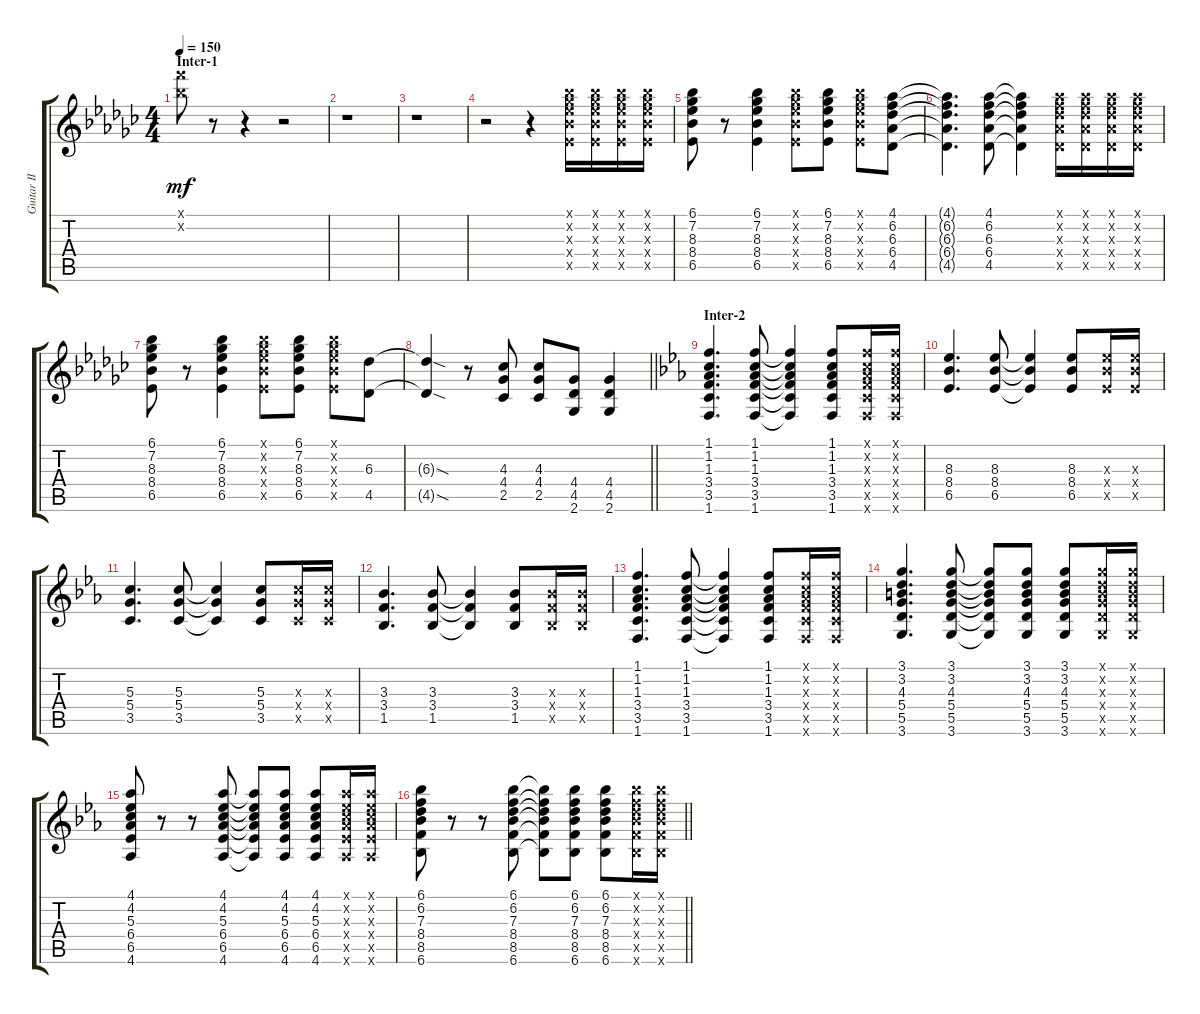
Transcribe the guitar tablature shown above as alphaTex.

\track ("Guitar II" "Guitar II") {instrument distortionguitar}
\staff {score tabs}
\tuning (E4 B3 G3 D3 A2 E2) {hide}
\ts (4 4)
\section ("" "Inter-1")
\tempo 150
\clef g2
\ks ebminor
(13.1{x} 11.2{x}).8{dy mf} r.8 r.4 r.2 |
r.1 |
r.1 |
r.2 r.4 (6.1{x} 7.2{x} 8.3{x} 8.4{x} 6.5{x}).16 (6.1{x} 7.2{x} 8.3{x} 8.4{x} 6.5{x}).16 (6.1{x} 7.2{x} 8.3{x} 8.4{x} 6.5{x}).16 (6.1{x} 7.2{x} 8.3{x} 8.4{x} 6.5{x}).16 |
(6.1 7.2 8.3 8.4 6.5).8 r.8 (6.1 7.2 8.3 8.4 6.5).4 (6.1{x} 7.2{x} 8.3{x} 8.4{x} 6.5{x}).8 (6.1 7.2 8.3 8.4 6.5).8 (6.1{x} 7.2{x} 8.3{x} 8.4{x} 6.5{x}).8 (4.1 6.2 6.3 6.4 4.5).8 |
(4.1{t} 6.2{t} 6.3{t} 6.4{t} 4.5{t}).4{d} (4.1 6.2 6.3 6.4 4.5).8 (4.1{t} 6.2{t} 6.3{t} 6.4{t} 4.5{t}).4 (4.1{x} 6.2{x} 6.3{x} 6.4{x} 4.5{x}).16 (4.1{x} 6.2{x} 6.3{x} 6.4{x} 4.5{x}).16 (4.1{x} 6.2{x} 6.3{x} 6.4{x} 4.5{x}).16 (4.1{x} 6.2{x} 6.3{x} 6.4{x} 4.5{x}).16 |
(6.1 7.2 8.3 8.4 6.5).8 r.8 (6.1 7.2 8.3 8.4 6.5).4 (6.1{x} 7.2{x} 8.3{x} 8.4{x} 6.5{x}).8 (6.1 7.2 8.3 8.4 6.5).8 (6.1{x} 7.2{x} 8.3{x} 8.4{x} 6.5{x}).8 (6.3 4.5).8 |
\barLineRight lightlight
(6.3{sod t} 4.5{sod t}).4 r.8 (4.3 4.4 2.5).8 (4.3 4.4 2.5).8 (4.4 4.5 2.6).8 (4.4 4.5 2.6).4 |
\section ("" "Inter-2")
\ks eb
(1.1 1.2 1.3 3.4 3.5 1.6).4{d} (1.1 1.2 1.3 3.4 3.5 1.6).8 (1.1{t} 1.2{t} 1.3{t} 3.4{t} 3.5{t} 1.6{t}).4 (1.1 1.2 1.3 3.4 3.5 1.6).8 (1.1{x} 1.2{x} 1.3{x} 3.4{x} 3.5{x} 1.6{x}).16 (1.1{x} 1.2{x} 1.3{x} 3.4{x} 3.5{x} 1.6{x}).16 |
(8.3 8.4 6.5).4{d} (8.3 8.4 6.5).8 (8.3{t} 8.4{t} 6.5{t}).4 (8.3 8.4 6.5).8 (8.3{x} 8.4{x} 6.5{x}).16 (8.3{x} 8.4{x} 6.5{x}).16 |
(5.3 5.4 3.5).4{d} (5.3 5.4 3.5).8 (5.3{t} 5.4{t} 3.5{t}).4 (5.3 5.4 3.5).8 (5.3{x} 5.4{x} 3.5{x}).16 (5.3{x} 5.4{x} 3.5{x}).16 |
(3.3 3.4 1.5).4{d} (3.3 3.4 1.5).8 (3.3{t} 3.4{t} 1.5{t}).4 (3.3 3.4 1.5).8 (3.3{x} 3.4{x} 1.5{x}).16 (3.3{x} 3.4{x} 1.5{x}).16 |
(1.1 1.2 1.3 3.4 3.5 1.6).4{d} (1.1 1.2 1.3 3.4 3.5 1.6).8 (1.1{t} 1.2{t} 1.3{t} 3.4{t} 3.5{t} 1.6{t}).4 (1.1 1.2 1.3 3.4 3.5 1.6).8 (1.1{x} 1.2{x} 1.3{x} 3.4{x} 3.5{x} 1.6{x}).16 (1.1{x} 1.2{x} 1.3{x} 3.4{x} 3.5{x} 1.6{x}).16 |
(3.1 3.2 4.3 5.4 5.5 3.6).4{d} (3.1 3.2 4.3 5.4 5.5 3.6).8 (3.1{t} 3.2{t} 4.3{t} 5.4{t} 5.5{t} 3.6{t}).8 (3.1 3.2 4.3 5.4 5.5 3.6).8 (3.1 3.2 4.3 5.4 5.5 3.6).8 (3.1{x} 3.2{x} 4.3{x} 5.4{x} 5.5{x} 3.6{x}).16 (3.1{x} 3.2{x} 4.3{x} 5.4{x} 5.5{x} 3.6{x}).16 |
(4.1 4.2 5.3 6.4 6.5 4.6).8 r.8 r.8 (4.1 4.2 5.3 6.4 6.5 4.6).8 (4.1{t} 4.2{t} 5.3{t} 6.4{t} 6.5{t} 4.6{t}).8 (4.1 4.2 5.3 6.4 6.5 4.6).8 (4.1 4.2 5.3 6.4 6.5 4.6).8 (4.1{x} 4.2{x} 5.3{x} 6.4{x} 6.5{x} 4.6{x}).16 (4.1{x} 4.2{x} 5.3{x} 6.4{x} 6.5{x} 4.6{x}).16 |
\barLineRight lightlight
(6.1 6.2 7.3 8.4 8.5 6.6).8 r.8 r.8 (6.1 6.2 7.3 8.4 8.5 6.6).8 (6.1{t} 6.2{t} 7.3{t} 8.4{t} 8.5{t} 6.6{t}).8 (6.1 6.2 7.3 8.4 8.5 6.6).8 (6.1 6.2 7.3 8.4 8.5 6.6).8 (6.1{x} 6.2{x} 7.3{x} 8.4{x} 8.5{x} 6.6{x}).16 (6.1{x} 6.2{x} 7.3{x} 8.4{x} 8.5{x} 6.6{x}).16
